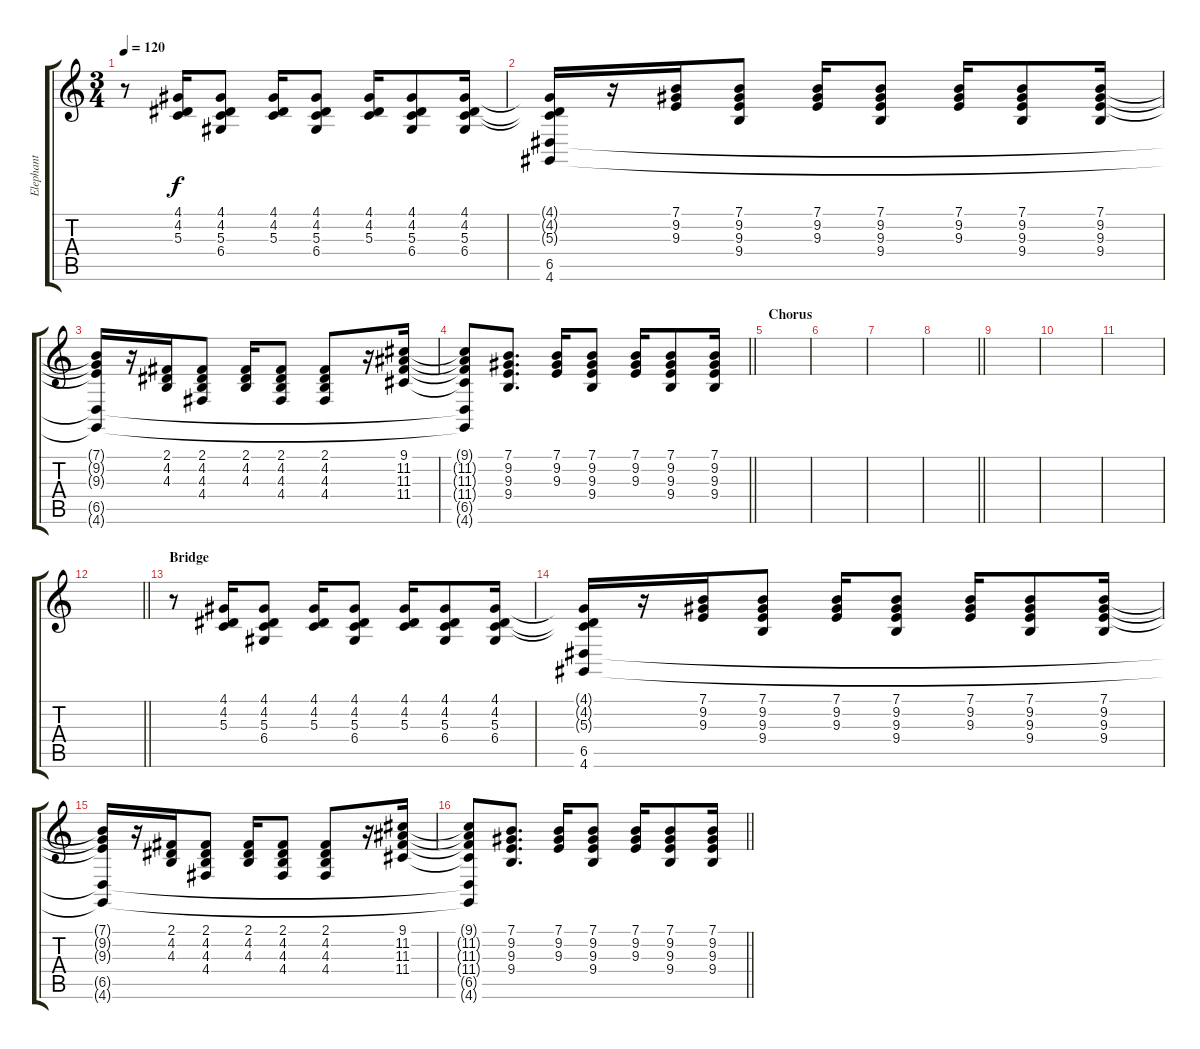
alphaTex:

\track ("Elephant" "Elephant") {instrument trumpet}
\staff {score tabs}
\tuning (E4 B3 G3 D3 A2 E2) {hide}
\ts (3 4)
\tempo 120
\clef g2
\ks c
r.8{dy f} (4.1 4.2 5.3).16 (4.1 4.2 5.3 6.4).8 (4.1 4.2 5.3).16 (4.1 4.2 5.3 6.4).8 (4.1 4.2 5.3).16 (4.1 4.2 5.3 6.4).8 (4.1 4.2 5.3 6.4).16 |
(4.1{t} 4.2{t} 5.3{t} 6.5 4.6).16 r.16 (7.1 9.2 9.3).16 (7.1 9.2 9.3 9.4).8 (7.1 9.2 9.3).16 (7.1 9.2 9.3 9.4).8 (7.1 9.2 9.3).16 (7.1 9.2 9.3 9.4).8 (7.1 9.2 9.3 9.4).16 |
(7.1{t} 9.2{t} 9.3{t} 6.5{t} 4.6{t}).16 r.16 (2.1 4.2 4.3).16 (2.1 4.2 4.3 4.4).8 (2.1 4.2 4.3).16 (2.1 4.2 4.3 4.4).8 (2.1 4.2 4.3 4.4).8 r.16 (9.1 11.2 11.3 11.4).16 |
\barLineRight lightlight
(9.1{t} 11.2{t} 11.3{t} 11.4{t} 6.5{t} 4.6{t}).8 (7.1 9.2 9.3 9.4).8{d} (7.1 9.2 9.3).16 (7.1 9.2 9.3 9.4).8 (7.1 9.2 9.3).16 (7.1 9.2 9.3 9.4).8 (7.1 9.2 9.3 9.4).16 |
\section ("" "Chorus")
|
|
|
\barLineRight lightlight
|
|
|
|
\barLineRight lightlight
|
\section ("" "Bridge")
r.8 (4.1 4.2 5.3).16 (4.1 4.2 5.3 6.4).8 (4.1 4.2 5.3).16 (4.1 4.2 5.3 6.4).8 (4.1 4.2 5.3).16 (4.1 4.2 5.3 6.4).8 (4.1 4.2 5.3 6.4).16 |
(4.1{t} 4.2{t} 5.3{t} 6.5 4.6).16 r.16 (7.1 9.2 9.3).16 (7.1 9.2 9.3 9.4).8 (7.1 9.2 9.3).16 (7.1 9.2 9.3 9.4).8 (7.1 9.2 9.3).16 (7.1 9.2 9.3 9.4).8 (7.1 9.2 9.3 9.4).16 |
(7.1{t} 9.2{t} 9.3{t} 6.5{t} 4.6{t}).16 r.16 (2.1 4.2 4.3).16 (2.1 4.2 4.3 4.4).8 (2.1 4.2 4.3).16 (2.1 4.2 4.3 4.4).8 (2.1 4.2 4.3 4.4).8 r.16 (9.1 11.2 11.3 11.4).16 |
\barLineRight lightlight
(9.1{t} 11.2{t} 11.3{t} 11.4{t} 6.5{t} 4.6{t}).8 (7.1 9.2 9.3 9.4).8{d} (7.1 9.2 9.3).16 (7.1 9.2 9.3 9.4).8 (7.1 9.2 9.3).16 (7.1 9.2 9.3 9.4).8 (7.1 9.2 9.3 9.4).16
